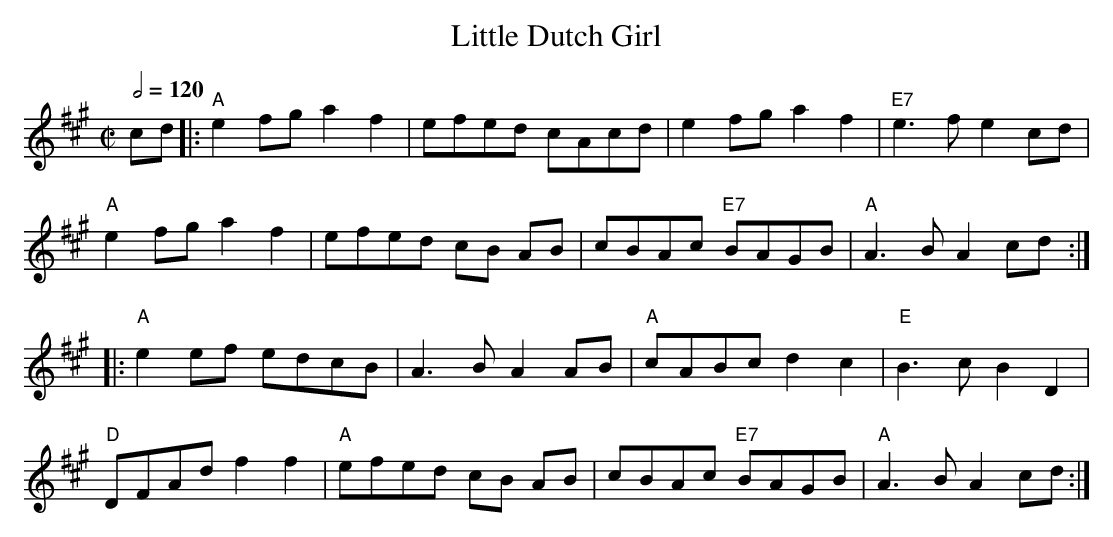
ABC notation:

X:1
T:Little Dutch Girl
M: C|
Q: 1/2=120
L: 1/8
K:A
cd|: "A"e2fg a2f2 | efed cAcd | e2fg a2f2 | "E7"e3f e2 cd|
 "A"e2fg a2f2 | efed cB AB |  cBAc "E7"BAGB |"A"A3B A2 cd :|
|: "A"e2ef edcB | A3B A2 AB  | "A"cABc d2c2 | "E"B3c B2 D2 |
"D"DFAd f2f2 | "A"efed cB AB | cBAc "E7"BAGB |"A"A3B A2 cd :|
